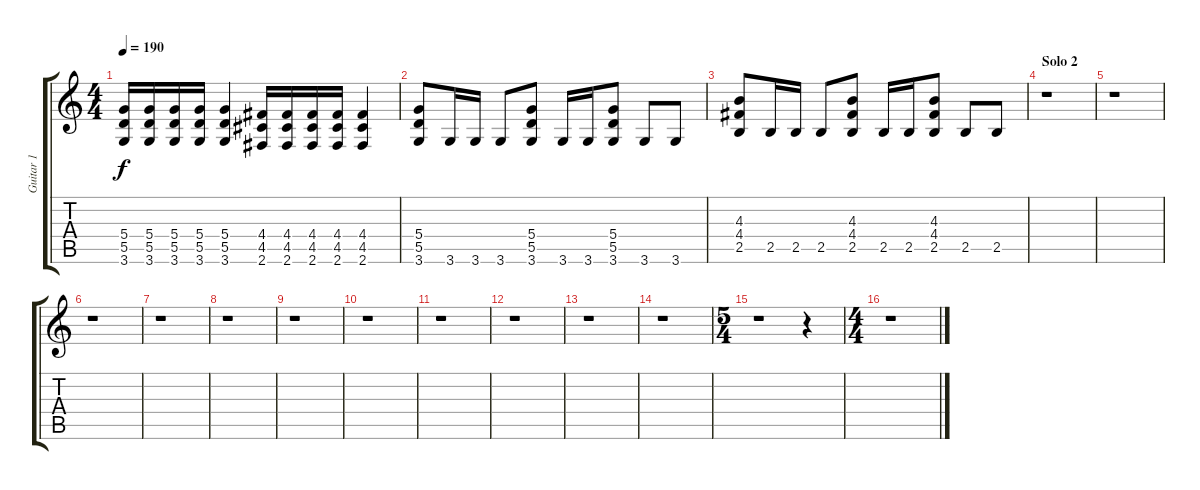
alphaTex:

\track ("Guitar 1" "Guitar 1") {instrument overdrivenguitar}
\staff {score tabs}
\tuning (E4 B3 G3 D3 A2 E2) {hide}
\ts (4 4)
\tempo 190
\clef g2
\ks c
(5.4 5.5 3.6).16{dy f} (5.4 5.5 3.6).16 (5.4 5.5 3.6).16 (5.4 5.5 3.6).16 (5.4 5.5 3.6).4 (4.4 4.5 2.6).16 (4.4 4.5 2.6).16 (4.4 4.5 2.6).16 (4.4 4.5 2.6).16 (4.4 4.5 2.6).4 |
(5.4 5.5 3.6).8 3.6.16 3.6.16 3.6.8 (5.4 5.5 3.6).8 3.6.16 3.6.16 (5.4 5.5 3.6).8 3.6.8 3.6.8 |
(4.3 4.4 2.5).8 2.5.16 2.5.16 2.5.8 (4.3 4.4 2.5).8 2.5.16 2.5.16 (4.3 4.4 2.5).8 2.5.8 2.5.8 |
\section ("" "Solo 2")
r.1 |
r.1 |
r.1 |
r.1 |
r.1 |
r.1 |
r.1 |
r.1 |
r.1 |
r.1 |
r.1 |
\ts (5 4)
r.1 r.4 |
\ts (4 4)
r.1
